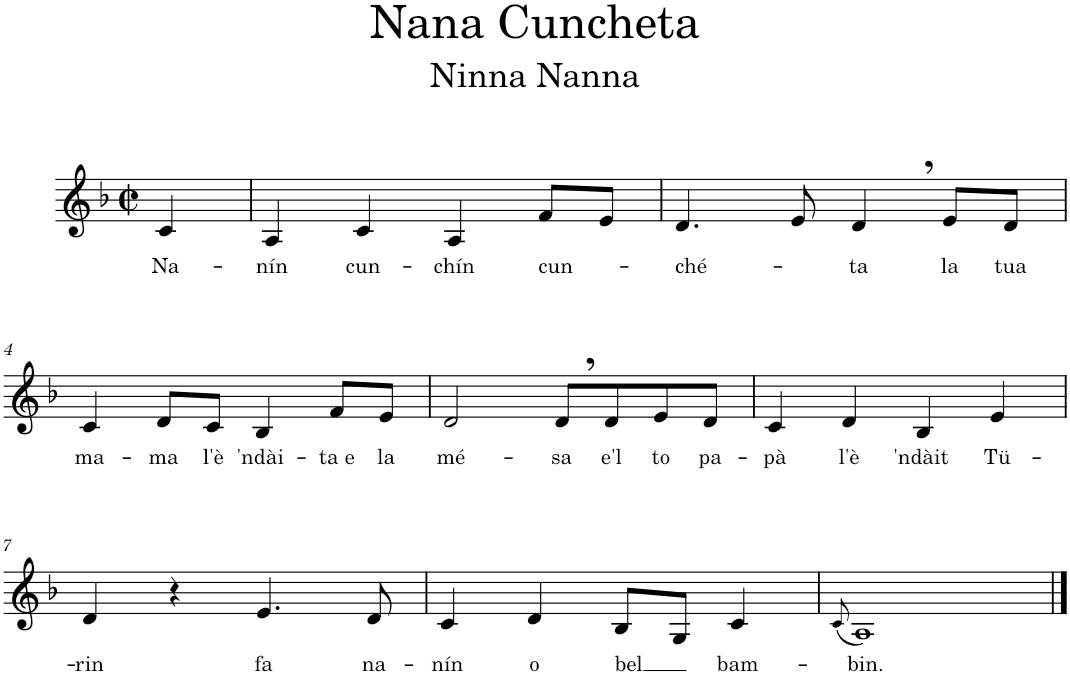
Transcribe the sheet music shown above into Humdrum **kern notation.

**kern	**text
*part1	*part1
*staff1	*staff1
*I"Voice	*
*I'Vo.	*
*clefG2	*
*k[b-]	*
*M2/2	*
*met(c|)	*
=1	=1
!	!LO:LY:b
4c/	Na-
=2	=2
!	!LO:LY:b
4A/	-nín
!	!LO:LY:b
4c/	cun-
!	!LO:LY:b
4A/	-chín
!	!LO:LY:b
8f/L	cun-
8e/J	.
=3	=3
!	!LO:LY:b
4.d/	-ché-
8e/	.
!	!LO:LY:b
4d,/	-ta
!	!LO:LY:b
8e/L	la
!	!LO:LY:b
8d/J	tua
!!LO:LB:g=z
=4	=4
!	!LO:LY:b
4c/	ma-
!	!LO:LY:b
8d/L	-ma
!	!LO:LY:b
8c/J	l'è
!	!LO:LY:b
4B-/	'ndài-
!	!LO:LY:b
8f/L	-ta e
!	!LO:LY:b
8e/J	la
=5	=5
!	!LO:LY:b
2d/	mé-
!	!LO:LY:b
8d,/L	-sa
!	!LO:LY:b
8d/	e'l
!	!LO:LY:b
8e/	to
!	!LO:LY:b
8d/J	pa-
=6	=6
!	!LO:LY:b
4c/	-pà
!	!LO:LY:b
4d/	l'è
!	!LO:LY:b
4B-/	'ndàit
!	!LO:LY:b
4e/	Tü-
!!LO:LB:g=z
=7	=7
!	!LO:LY:b
4d/	-rin
4r	.
!	!LO:LY:b
4.e/	fa
!	!LO:LY:b
8d/	na-
=8	=8
!	!LO:LY:b
4c/	-nín
!	!LO:LY:b
4d/	o
!	!LO:LY:b
8B-/L	bel
8G/J	.
!	!LO:LY:b
4c/	bam-
=9	=9
(8qc/	.
!	!LO:LY:b
1A)	-bin.
==	==
*-	*-
